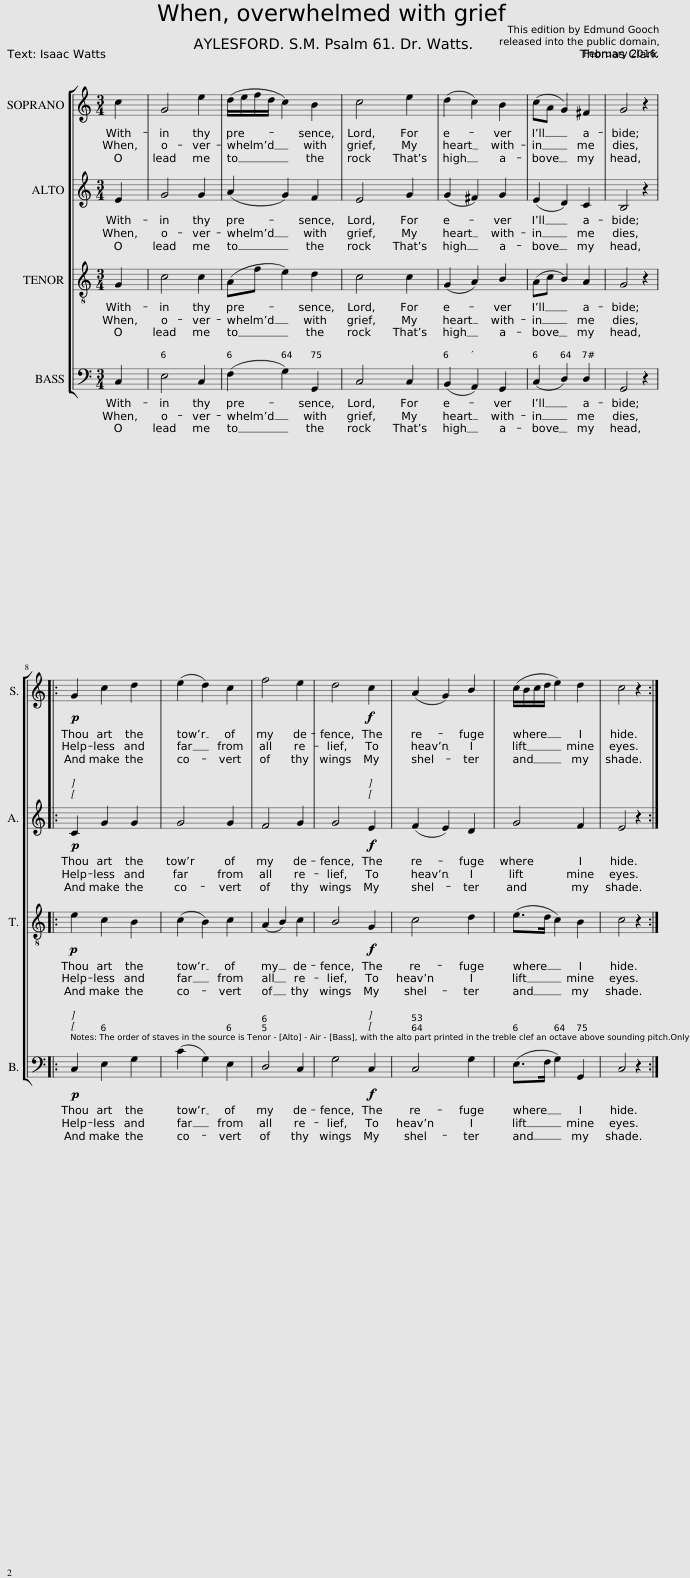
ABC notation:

X:1
%%score [ 1 2 3 4 ]
L:1/8
M:3/4
I:linebreak $
K:C
V:1 treble
V:2 treble
V:3 treble-8 transpose=-12
V:4 bass
V:1
 c2 | G4 e2 | (d/e/f/d/ c2) B2 | c4 e2 | (d2 c2) B2 | %5
 (cA G2) ^F2 | G4 z2 |:$!p! G2 c2 d2 | (e2 d2) c2 | f4 e2 | %10
 d4!f! c2 | (A2 G2) B2 | (c/B/c/d/ e2) d2 | c4 z2 :| %14
V:2
 E2 | G4 G2 | (A2 G2) F2 | E4 G2 | (G2 ^F2) G2 | %5
 (E2 D2) C2 | B,4 z2 |:$!p! C2 G2 G2 | G4 G2 | F4 G2 | %10
 G4!f! E2 | (F2 E2) D2 | G4 F2 | E4 z2 :| %14
V:3
 G2 | c4 c2 | (Af e2) d2 | c4 c2 | (G2 A2) B2 | %5
 (Ac B2) A2 | G4 z2 |:$!p! e2 c2 B2 | (c2 B2) c2 | (A2 B2) c2 | %10
 B4!f! G2 | c4 d2 | (e>d c2) B2 | c4 z2 :| %14
V:4
 C,2 | E,4 C,2 | (F,2 G,2) G,,2 | C,4 C,2 | (B,,2 A,,2) G,,2 | %5
 (C,2 D,2) D,2 | G,,4 z2 |:$!p! C,2 E,2 G,2 | (C2 G,2) E,2 | D,4 C,2 | %10
 G,4!f! C,2 | C,4 G,2 | (E,>F, G,2) G,,2 | C,4 z2 :| %14
